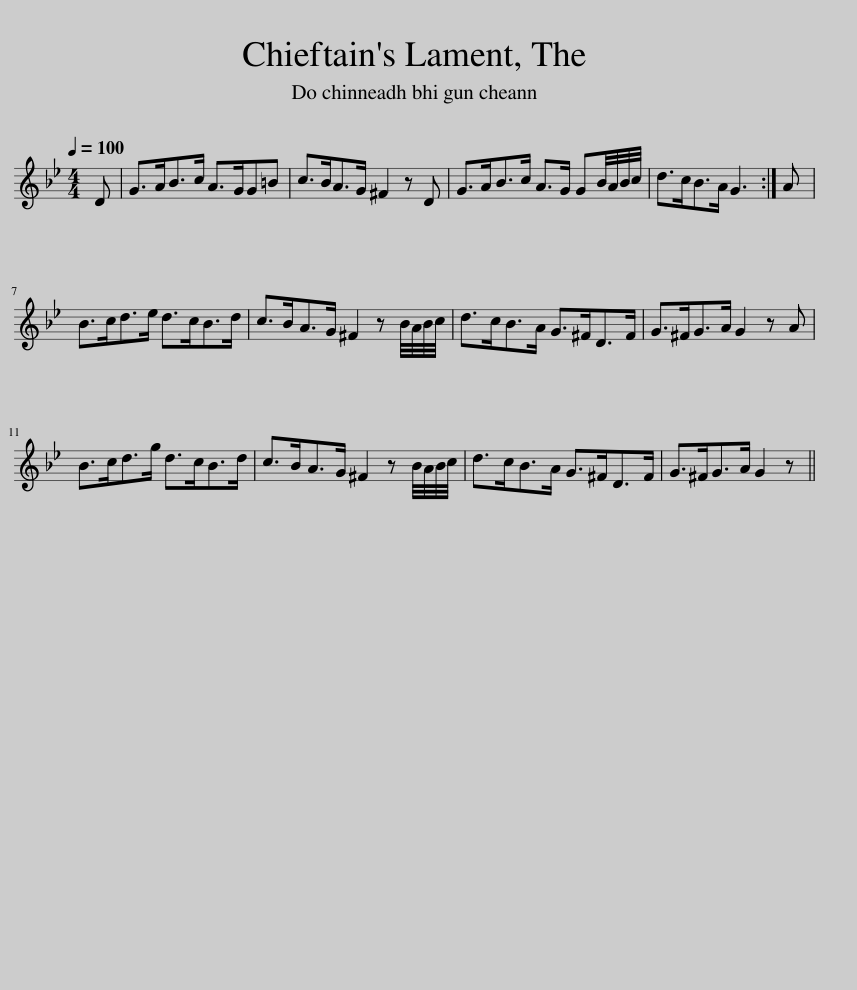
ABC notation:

X:1
L:1/8
Q:1/4=100
M:4/4
I:linebreak $
K:Gmin
V:1 treble
V:1
 D | G>AB>c A>GG=B | c>BA>G ^F2 z D | G>AB>c A>G GB/4A/4B/4c/4 | d>cB>A G3 :| %5
 A |$ B>cd>e d>cB>d | c>BA>G ^F2 z B/4A/4B/4c/4 | d>cB>A G>^FD>F | G>^FG>A G2 z A |$ %10
 B>cd>g d>cB>d | c>BA>G ^F2 z B/4A/4B/4c/4 | d>cB>A G>^FD>F | G>^FG>A G2 z || %14
